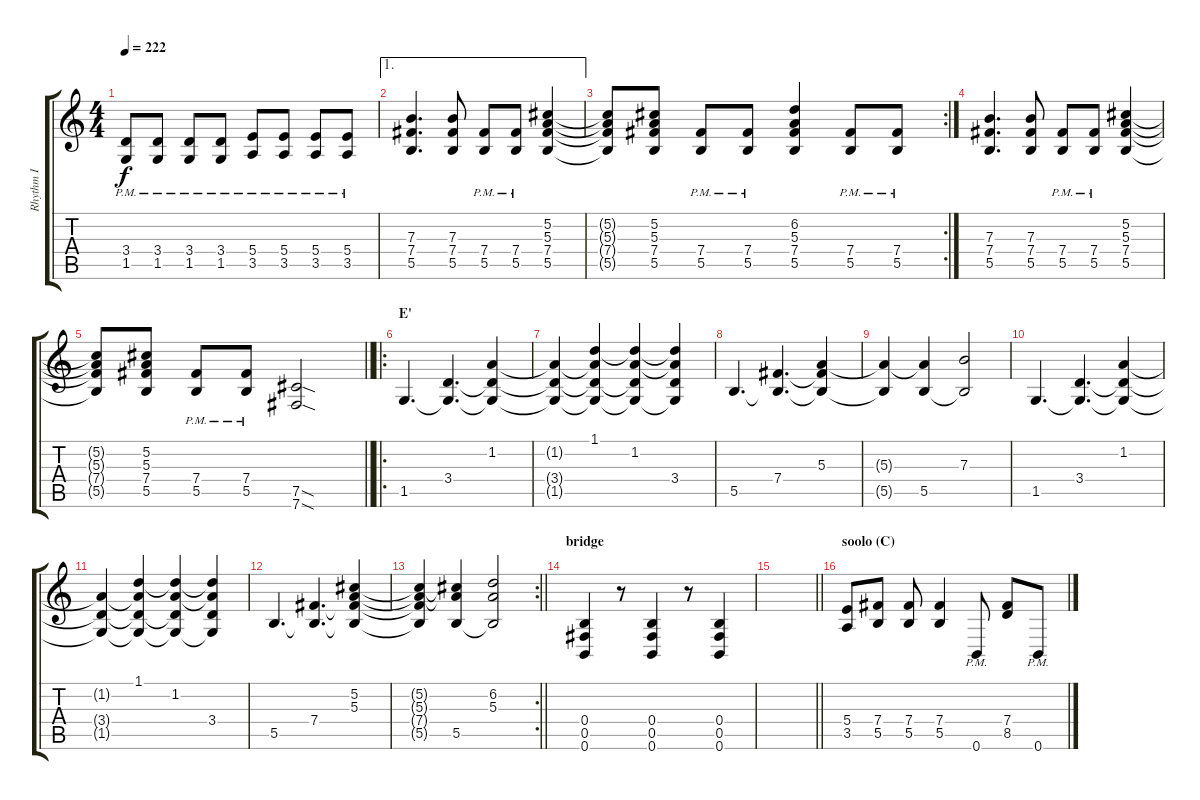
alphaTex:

\track ("Rhythm I" "Rhythm I") {instrument distortionguitar}
\staff {score tabs}
\tuning (Db4 Ab3 E3 B2 Gb2 B1) {hide}
\ts (4 4)
\tempo 222
\clef g2
\ks c
(3.4{pm} 1.5{pm}).8{dy f} (3.4{pm} 1.5{pm}).8 (3.4{pm} 1.5{pm}).8 (3.4{pm} 1.5{pm}).8 (5.4{pm} 3.5{pm}).8 (5.4{pm} 3.5{pm}).8 (5.4{pm} 3.5{pm}).8 (5.4{pm} 3.5{pm}).8 |
\ae 1
(7.3 7.4 5.5).4{d} (7.3 7.4 5.5).8 (7.4{pm} 5.5{pm}).8 (7.4{pm} 5.5{pm}).8 (5.2 5.3 7.4 5.5).4 |
\rc 2
(5.2{t} 5.3{t} 7.4{t} 5.5{t}).8 (5.2 5.3 7.4 5.5).8 (7.4{pm} 5.5{pm}).8 (7.4{pm} 5.5{pm}).8 (6.2 5.3 7.4 5.5).4 (7.4{pm} 5.5{pm}).8 (7.4{pm} 5.5{pm}).8 |
(7.3 7.4 5.5).4{d} (7.3 7.4 5.5).8 (7.4{pm} 5.5{pm}).8 (7.4{pm} 5.5{pm}).8 (5.2 5.3 7.4 5.5).4 |
\barLineRight lightlight
(5.2{t} 5.3{t} 7.4{t} 5.5{t}).8 (5.2 5.3 7.4 5.5).8 (7.4{pm} 5.5{pm}).8 (7.4{pm} 5.5{pm}).8 (7.5{sod} 7.6{sod}).2 |
\ro
\section ("" "E'")
1.5.4{d} (3.4 1.5{t}).4{d} (1.2 3.4{t} 1.5{t}).4 |
(1.2{t} 3.4{t} 1.5{t}).4 (1.1 1.2{t} 3.4{t} 1.5{t}).4 (1.1{t} 1.2 3.4{t} 1.5{t}).4 (1.1{t} 1.2{t} 3.4 1.5{t}).4 |
5.5.4{d} (7.4 5.5{t}).4{d} (5.3 7.4{t} 5.5{t}).4 |
(5.3{t} 5.5{t}).4 (5.3{t} 5.5).4 (7.3 5.5{t}).2 |
1.5.4{d} (3.4 1.5{t}).4{d} (1.2 3.4{t} 1.5{t}).4 |
(1.2{t} 3.4{t} 1.5{t}).4 (1.1 1.2{t} 3.4{t} 1.5{t}).4 (1.1{t} 1.2 3.4{t} 1.5{t}).4 (1.1{t} 1.2{t} 3.4 1.5{t}).4 |
5.5.4{d} (7.4 5.5{t}).4{d} (5.2 5.3 7.4{t} 5.5{t}).4 |
\rc 2
\barLineRight lightlight
(5.2{t} 5.3{t} 7.4{t} 5.5{t}).4 (5.2{t} 5.3{t} 5.5).4 (6.2 5.3 5.5{t}).2 |
\section ("" "bridge")
(0.4 0.5 0.6).4{volume 16} r.8 (0.4 0.5 0.6).4 r.8 (0.4 0.5 0.6).4 |
\barLineRight lightlight
|
\section ("" "soolo (C)")
(5.4 3.5).8 (7.4 5.5).8 (7.4 5.5).8 (7.4 5.5).4 0.6{pm}.8 (7.4 8.5).8 0.6{pm}.8
